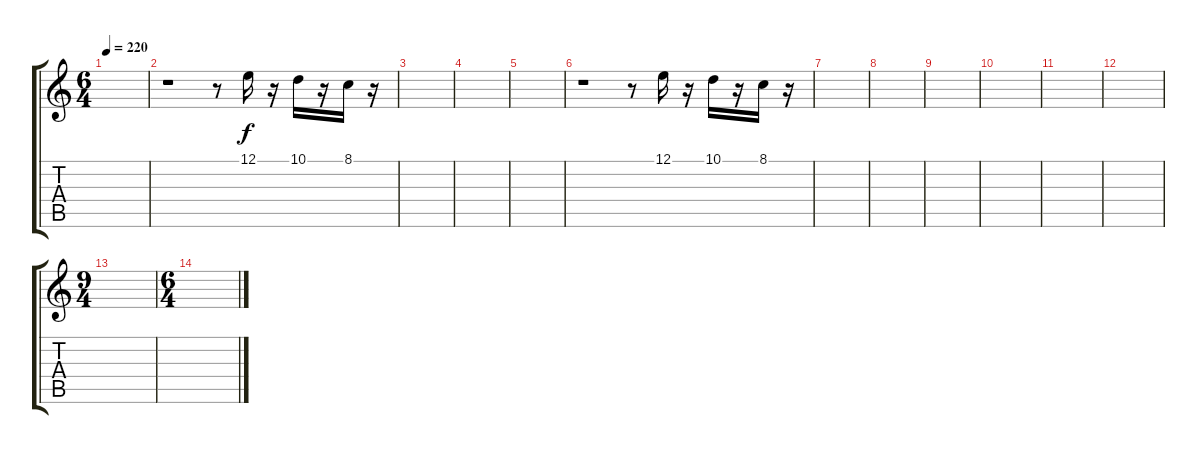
\track "" {instrument trumpet}
\staff {score tabs}
\tuning (E4 B3 G3 D3 A2 E2) {hide}
\ts (6 4)
\tempo 220
\clef g2
\ks c
|
r.1 r.8 12.1.16 r.16 10.1.16 r.16 8.1.16 r.16 |
|
|
|
r.1 r.8 12.1.16 r.16 10.1.16 r.16 8.1.16 r.16 |
|
|
|
|
|
|
\ts (9 4)
|
\ts (6 4)
